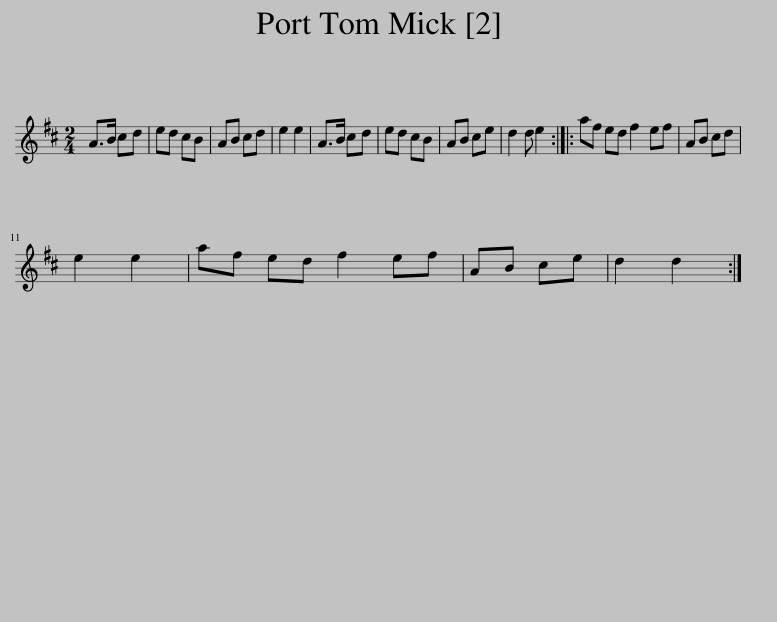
X:1
L:1/8
M:2/4
I:linebreak $
K:D
V:1 treble
V:1
 A>B cd | ed cB | AB cd | e2 e2 | A>B cd | %5
 ed cB | AB ce | d2 d e2 :: af ed f2 ef | AB cd |$ %10
 e2 e2 | af ed f2 ef | AB ce | d2 d2 :| %14
